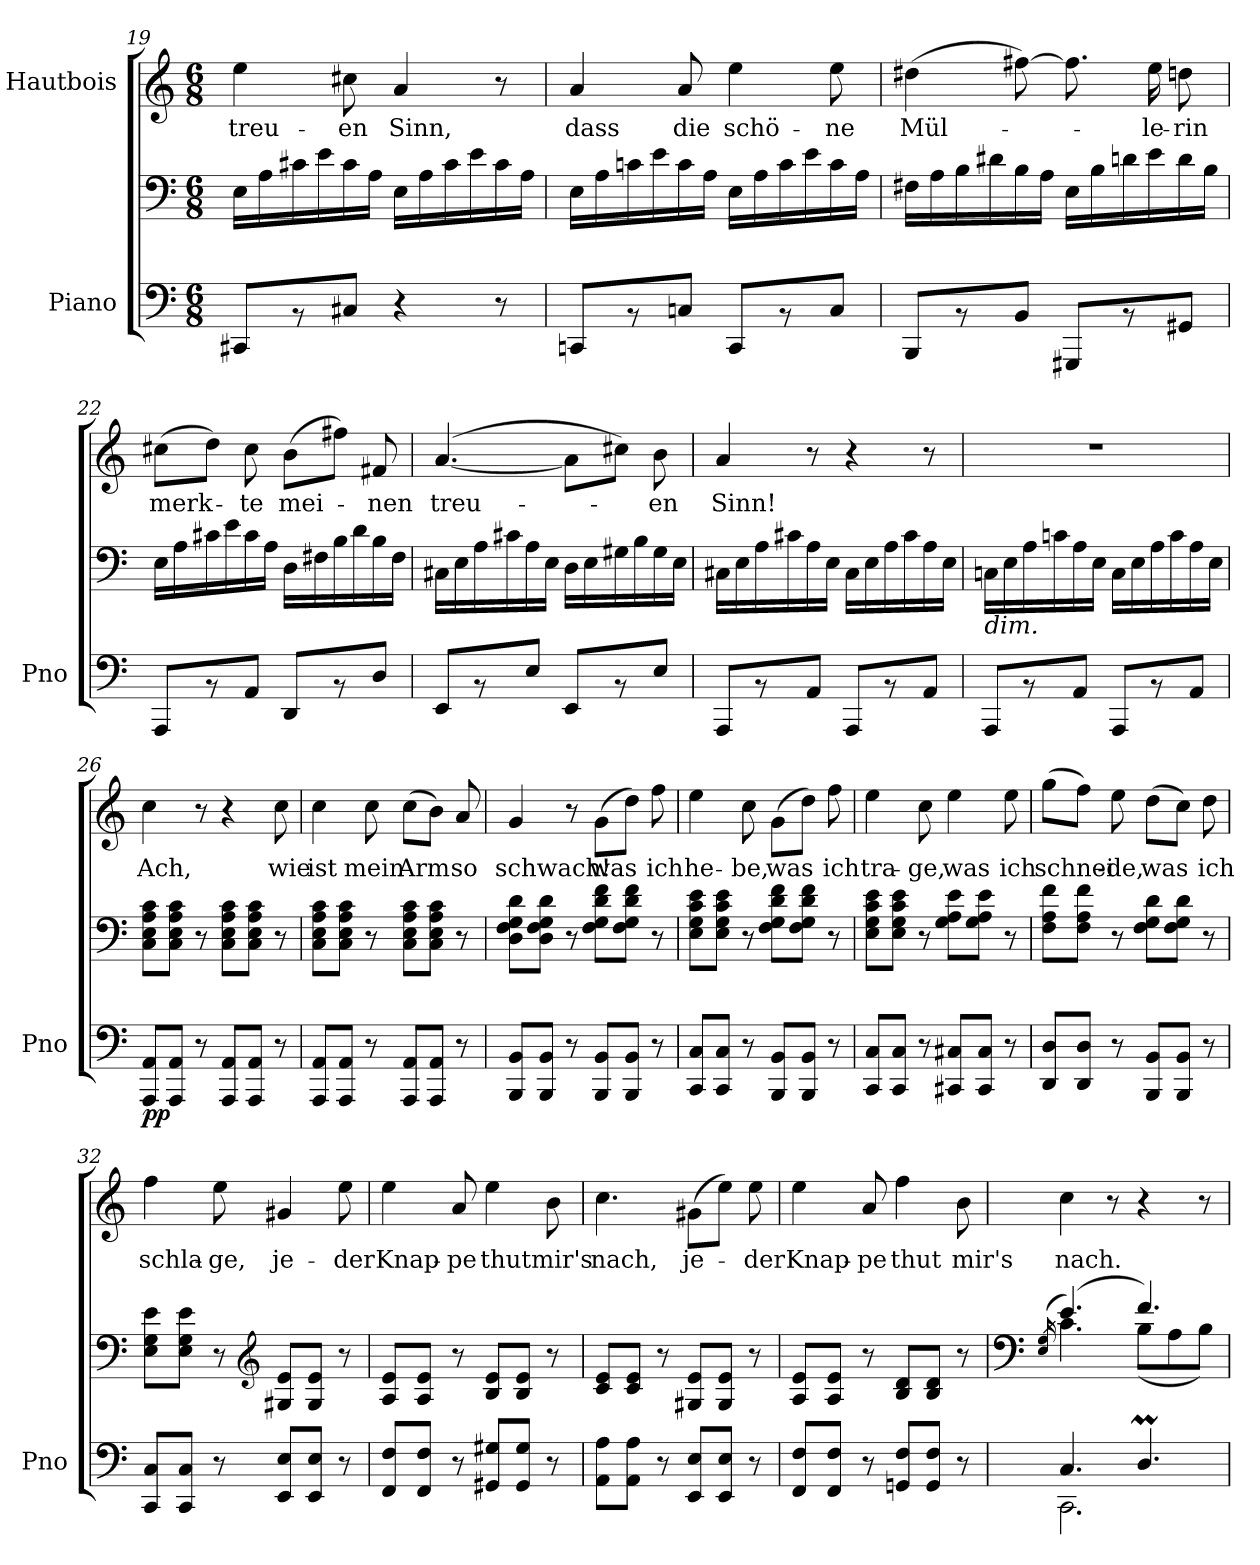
**kern	**kern	**dynam	**kern	**text
*part2	*part2	*part2	*part1	*part1
*staff3	*staff2	*staff2/3	*staff1	*staff1
*I"Piano	*	*	*I"Hautbois	*
*I'Pno	*	*	*	*
*clefF4	*clefF4	*	*clefG2	*
*k[]	*k[]	*	*k[]	*
*M6/8	*M6/8	*	*M6/8	*
=19	=19	=19	=19	=19
!	!	!	!	!LO:LY:b
8CC#X/L	16E\LL	.	4ee\	treu-
.	16A\	.	.	.
8rBB	16c#X\	.	.	.
.	16e\	.	.	.
!	!	!	!	!LO:LY:b
8C#X/J	16c#\	.	8cc#X\	-en
.	16A\JJ	.	.	.
!	!	!	!	!LO:LY:b
4r	16E\LL	.	4a/	Sinn,
.	16A\	.	.	.
.	16c#\	.	.	.
.	16e\	.	.	.
8r	16c#\	.	8r	.
.	16A\JJ	.	.	.
=20	=20	=20	=20	=20
!	!	!	!	!LO:LY:b
8CCn/L	16E\LL	.	4a/	dass
.	16A\	.	.	.
8rBB	16cn\	.	.	.
.	16e\	.	.	.
!	!	!	!	!LO:LY:b
8Cn/J	16c\	.	8a/	die
.	16A\JJ	.	.	.
!	!	!	!	!LO:LY:b
8CC/L	16E\LL	.	4ee\	schö-
.	16A\	.	.	.
8rBB	16c\	.	.	.
.	16e\	.	.	.
!	!	!	!	!LO:LY:b
8C/J	16c\	.	8ee\	-ne
.	16A\JJ	.	.	.
=21	=21	=21	=21	=21
!	!	!	!	!LO:LY:b
8BBB/L	16F#X\LL	.	(>4dd#X\	Mül-
.	16A\	.	.	.
8rBB	16B\	.	.	.
.	16d#X\	.	.	.
8BB/J	16B\	.	[8ff#X\)	.
.	16A\JJ	.	.	.
8GGG#X/L	16E\LL	.	8.ff#\]	.
.	16B\	.	.	.
8rBB	16dn\	.	.	.
!	!	!	!	!LO:LY:b
.	16e\	.	16ee\	-le-
!	!	!	!	!LO:LY:b
8GG#X/J	16d\	.	8ddn\	-rin
.	16B\JJ	.	.	.
!!LO:LB:g=z
=22	=22	=22	=22	=22
!	!	!	!	!LO:LY:b
8AAA/L	16E\LL	.	(>8cc#X\L	merk-
.	16A\	.	.	.
8rBB	16c#X\	.	8dd\J)	.
.	16e\	.	.	.
!	!	!	!	!LO:LY:b
8AA/J	16c#\	.	8cc#\	-te
.	16A\JJ	.	.	.
!	!	!	!	!LO:LY:b
8DD/L	16D\LL	.	(>8b\L	mei-
.	16F#X\	.	.	.
8rBB	16B\	.	8ff#X\J)	.
.	16d\	.	.	.
!	!	!	!	!LO:LY:b
8D/J	16B\	.	8f#X/	-nen
.	16F#\JJ	.	.	.
=23	=23	=23	=23	=23
!	!	!	!	!LO:LY:b
8EE/L	16C#X\LL	.	(>[4.a/	treu-
.	16E\	.	.	.
8rBB	16A\	.	.	.
.	16c#X\	.	.	.
8E/J	16A\	.	.	.
.	16E\JJ	.	.	.
8EE/L	16D\LL	.	8a\L]	.
.	16E\	.	.	.
8rBB	16G#X\	.	8cc#X\J)	.
.	16B\	.	.	.
!	!	!	!	!LO:LY:b
8E/J	16G#\	.	8b\	-en
.	16E\JJ	.	.	.
=24	=24	=24	=24	=24
!	!	!	!	!LO:LY:b
8AAA/L	16C#X\LL	.	4a/	Sinn!
.	16E\	.	.	.
8rBB	16A\	.	.	.
.	16c#X\	.	.	.
8AA/J	16A\	.	8r	.
.	16E\JJ	.	.	.
8AAA/L	16C#\LL	.	4r	.
.	16E\	.	.	.
8rBB	16A\	.	.	.
.	16c#\	.	.	.
8AA/J	16A\	.	8r	.
.	16E\JJ	.	.	.
=25	=25	=25	=25	=25
!	!LO:TX:b:i:t=dim.	!	!	!
8AAA/L	16Cn\LL	.	2.r	.
.	16E\	.	.	.
8rBB	16A\	.	.	.
.	16cn\	.	.	.
8AA/J	16A\	.	.	.
.	16E\JJ	.	.	.
8AAA/L	16C\LL	.	.	.
.	16E\	.	.	.
8rBB	16A\	.	.	.
.	16c\	.	.	.
8AA/J	16A\	.	.	.
.	16E\JJ	.	.	.
!!LO:LB:g=z
=26	=26	=26	=26	=26
!	!	!LO:DY:b=2	!	!LO:LY:b
8AAA/ 8AA/L	8C\ 8E\ 8A\ 8c\L	pp	4cc\	Ach,
8AAA/ 8AA/J	8C\ 8E\ 8A\ 8c\J	.	.	.
8r	8r	.	8r	.
8AAA/ 8AA/L	8C\ 8E\ 8A\ 8c\L	.	4r	.
8AAA/ 8AA/J	8C\ 8E\ 8A\ 8c\J	.	.	.
!	!	!	!	!LO:LY:b
8r	8r	.	8cc\	wie
=27	=27	=27	=27	=27
!	!	!	!	!LO:LY:b
8AAA/ 8AA/L	8C\ 8E\ 8A\ 8c\L	.	4cc\	ist
8AAA/ 8AA/J	8C\ 8E\ 8A\ 8c\J	.	.	.
!	!	!	!	!LO:LY:b
8r	8r	.	8cc\	mein
!	!	!	!	!LO:LY:b
8AAA/ 8AA/L	8C\ 8E\ 8A\ 8c\L	.	(>8cc\L	Arm
8AAA/ 8AA/J	8C\ 8E\ 8A\ 8c\J	.	8b\J)	.
!	!	!	!	!LO:LY:b
8r	8r	.	8a/	so
=28	=28	=28	=28	=28
!	!	!	!	!LO:LY:b
8BBB/ 8BB/L	8D\ 8F\ 8G\ 8d\L	.	4g/	schwach!
8BBB/ 8BB/J	8D\ 8F\ 8G\ 8d\J	.	.	.
8r	8r	.	8r	.
!	!	!	!	!LO:LY:b
8BBB/ 8BB/L	8F\ 8G\ 8d\ 8f\L	.	(>8g\L	was
8BBB/ 8BB/J	8F\ 8G\ 8d\ 8f\J	.	8dd\J)	.
!	!	!	!	!LO:LY:b
8r	8r	.	8ff\	ich
=29	=29	=29	=29	=29
!	!	!	!	!LO:LY:b
8CC/ 8C/L	8E\ 8G\ 8c\ 8e\L	.	4ee\	he-
8CC/ 8C/J	8E\ 8G\ 8c\ 8e\J	.	.	.
!	!	!	!	!LO:LY:b
8r	8r	.	8cc\	-be,
!	!	!	!	!LO:LY:b
8BBB/ 8BB/L	8F\ 8G\ 8d\ 8f\L	.	(>8g\L	was
8BBB/ 8BB/J	8F\ 8G\ 8d\ 8f\J	.	8dd\J)	.
!	!	!	!	!LO:LY:b
8r	8r	.	8ff\	ich
=30	=30	=30	=30	=30
!	!	!	!	!LO:LY:b
8CC/ 8C/L	8E\ 8G\ 8c\ 8e\L	.	4ee\	tra-
8CC/ 8C/J	8E\ 8G\ 8c\ 8e\J	.	.	.
!	!	!	!	!LO:LY:b
8r	8r	.	8cc\	-ge,
!	!	!	!	!LO:LY:b
8CC#X/ 8C#X/L	8G\ 8A\ 8e\L	.	4ee\	was
8CC#/ 8C#/J	8G\ 8A\ 8e\J	.	.	.
!	!	!	!	!LO:LY:b
8r	8r	.	8ee\	ich
!!LO:LB:g=z
=31	=31	=31	=31	=31
!	!	!	!	!LO:LY:b
8DD/ 8D/L	8F\ 8A\ 8f\L	.	(>8gg\L	schnei-
8DD/ 8D/J	8F\ 8A\ 8f\J	.	8ff\J)	.
!	!	!	!	!LO:LY:b
8r	8r	.	8ee\	-de,
!	!	!	!	!LO:LY:b
8BBB/ 8BB/L	8F\ 8G\ 8d\L	.	(>8dd\L	was
8BBB/ 8BB/J	8F\ 8G\ 8d\J	.	8cc\J)	.
!	!	!	!	!LO:LY:b
8r	8r	.	8dd\	ich
=32	=32	=32	=32	=32
!	!	!	!	!LO:LY:b
8CC/ 8C/L	8E\ 8G\ 8e\L	.	4ff\	schla-
8CC/ 8C/J	8E\ 8G\ 8e\J	.	.	.
!	!	!	!	!LO:LY:b
8r	8r	.	8ee\	-ge,
*	*clefG2	*	*	*
!	!	!	!	!LO:LY:b
8EE/ 8E/L	8G#X/ 8e/L	.	4g#X/	je-
8EE/ 8E/J	8G#/ 8e/J	.	.	.
!	!	!	!	!LO:LY:b
8r	8r	.	8ee\	-der
=33	=33	=33	=33	=33
!	!	!	!	!LO:LY:b
8FF/ 8F/L	8A/ 8e/L	.	4ee\	Knap-
8FF/ 8F/J	8A/ 8e/J	.	.	.
!	!	!	!	!LO:LY:b
8r	8r	.	8a/	-pe
!	!	!	!	!LO:LY:b
8GG#X/ 8G#X/L	8B/ 8e/L	.	4ee\	thut
8GG#/ 8G#/J	8B/ 8e/J	.	.	.
!	!	!	!	!LO:LY:b
8r	8r	.	8b\	mir's
=34	=34	=34	=34	=34
!	!	!	!	!LO:LY:b
8AA\ 8A\L	8c/ 8e/L	.	4.cc\	nach,
8AA\ 8A\J	8c/ 8e/J	.	.	.
8r	8r	.	.	.
!	!	!	!	!LO:LY:b
8EE/ 8E/L	8G#X/ 8e/L	.	(>8g#X\L	je-
8EE/ 8E/J	8G#/ 8e/J	.	8ee\J)	.
!	!	!	!	!LO:LY:b
8r	8r	.	8ee\	-der
=35	=35	=35	=35	=35
!	!	!	!	!LO:LY:b
8FF/ 8F/L	8A/ 8e/L	.	4ee\	Knap-
8FF/ 8F/J	8A/ 8e/J	.	.	.
!	!	!	!	!LO:LY:b
8r	8r	.	8a/	-pe
!	!	!	!	!LO:LY:b
8GGn/ 8F/L	8B/ 8d/L	.	4ff\	thut
8GG/ 8F/J	8B/ 8d/J	.	.	.
!	!	!	!	!LO:LY:b
8r	8r	.	8b\	mir's
!!LO:LB:g=z
=36	=36	=36	=36	=36
*	*clefF4	*	*	*
.	(>16qE/ 16qG/	.	.	.
*^	*^	*	*	*
!	!	!	!	!	!	!LO:LY:b
4.C/	2.CC\	(>4.e/)	4.c\	.	4cc\	nach.
.	.	.	.	.	8r	.
4.DM/	.	4.f/)	(<8B\L	.	4r	.
.	.	.	8A\	.	.	.
.	.	.	8B\J)	.	8r	.
*v	*v	*	*	*	*	*
*	*v	*v	*	*	*
=	=	=	=	=
*-	*-	*-	*-	*-
